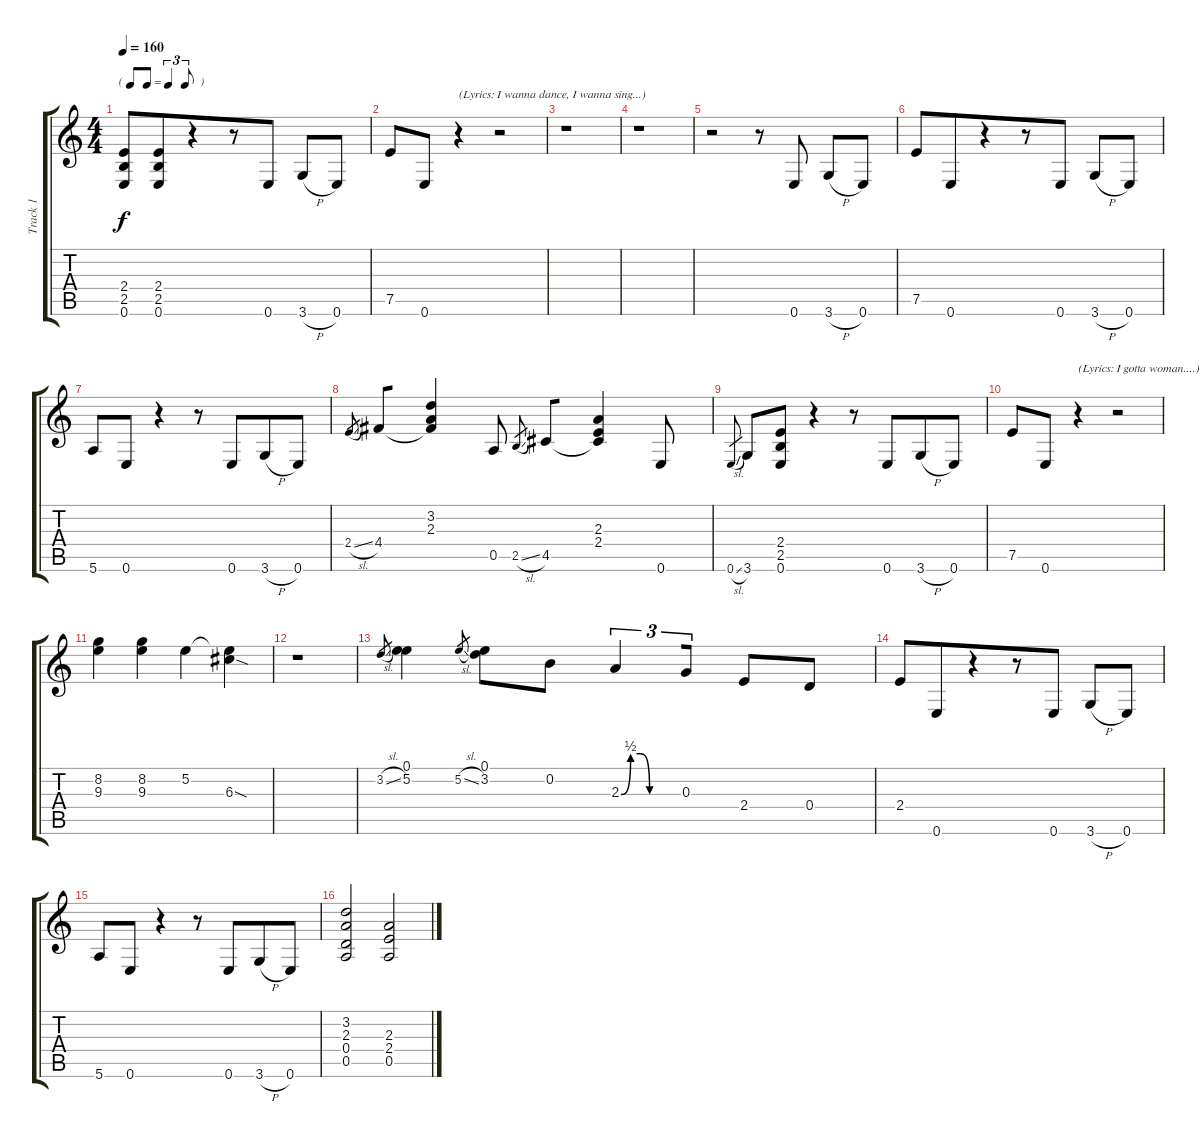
\track ("Track 1" "Track 1") {instrument acousticguitarsteel}
\staff {score tabs}
\tuning (E4 B3 G3 D3 A2 E2) {hide}
\ts (4 4)
\tf triplet8th
\tempo 160
\clef g2
\ks c
(2.4 2.5 0.6).8{dy f beam merge} (2.4 2.5 0.6).8{beam merge} r.4{beam merge} r.8{beam merge} 0.6.8 3.6{h}.8{beam merge} 0.6.8 |
7.5.8 0.6.8{beam merge} r.4{txt "(Lyrics: I wanna dance, I wanna sing...)" beam merge} r.2 |
r.1 |
r.1 |
r.2{beam merge} r.8{beam merge} 0.6.8 3.6{h}.8{beam merge} 0.6.8 |
7.5.8 0.6.8{beam merge} r.4{beam merge} r.8{beam merge} 0.6.8 3.6{h}.8{beam merge} 0.6.8 |
5.6.8 0.6.8 r.4 r.8{beam merge} 0.6.8{beam merge} 3.6{h}.8{beam merge} 0.6.8 |
2.4{sl}.8{gr} 4.4.8{beam merge} (3.2 2.3 4.4{t}).4 0.5.8 2.5{sl}.8{gr beam merge} 4.5.8{beam merge} (2.3 2.4 4.5{t}).4 0.6.8 |
0.6{sl}.8{gr} 3.6.8 (2.4 2.5 0.6).8 r.4 r.8{beam merge} 0.6.8{beam merge} 3.6{h}.8 0.6.8 |
7.5.8 0.6.8{beam merge} r.4{txt "(Lyrics: I gotta woman....)" beam merge} r.2 |
(8.2 9.3).4{beam merge} (8.2 9.3).4 5.2.4{beam merge} (5.2{t} 6.3{sod}).4 |
r.1 |
3.2{sl}.8{gr} (0.1 5.2).4 5.2{sl}.8{gr beam merge} (0.1 3.2).8 0.2.8 2.3{be (custom 0 0 10 2 20 2 30 0 60 0)}.4{tu (3 2) beam merge} 0.3.8{tu (3 2)} 2.4.8{beam merge} 0.4.8 |
2.4.8 0.6.8{beam merge} r.4{beam merge} r.8{beam merge} 0.6.8 3.6{h}.8{beam merge} 0.6.8 |
5.6.8 0.6.8 r.4 r.8{beam merge} 0.6.8{beam merge} 3.6{h}.8{beam merge} 0.6.8 |
(3.2 2.3 0.4 0.5).2{beam merge} (2.3 2.4 0.5).2
